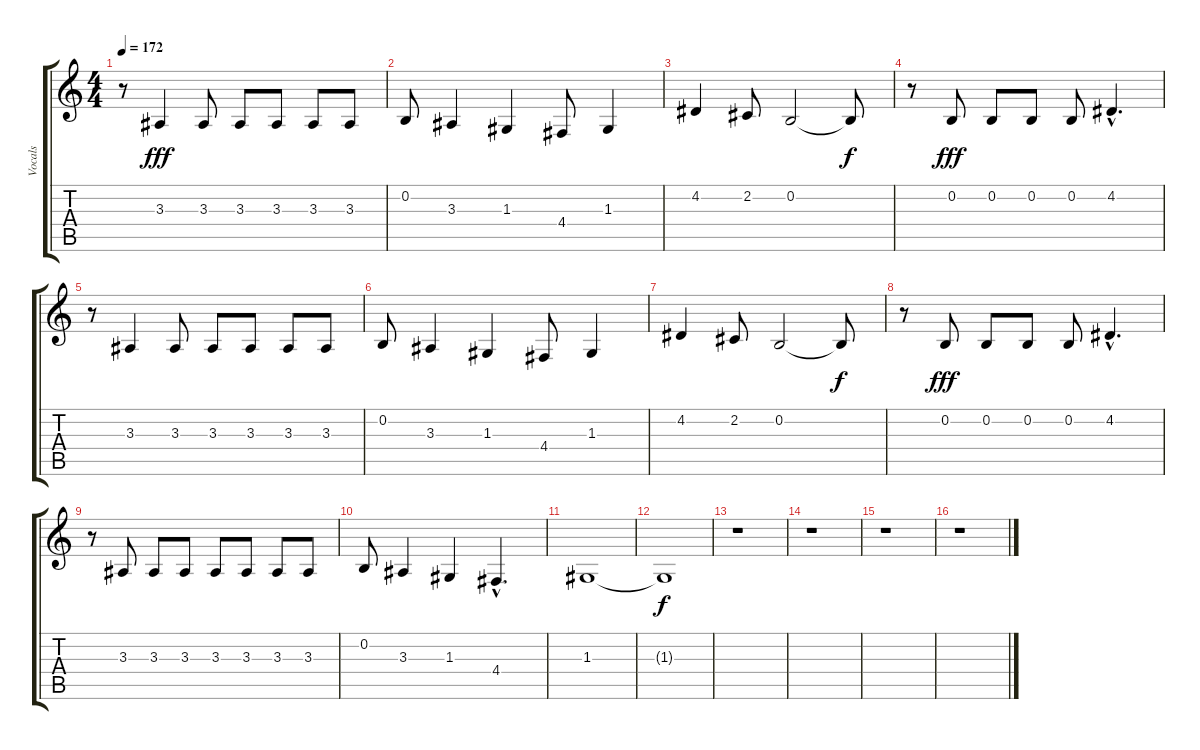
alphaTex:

\track ("Vocals" "Vocals") {instrument englishhorn}
\staff {score tabs}
\tuning (E4 B3 G3 D3 A2 E2) {hide}
\ts (4 4)
\tempo 172
\clef g2
\ks c
r.8{dy fff} 3.3.4 3.3.8 3.3.8 3.3.8 3.3.8 3.3.8 |
0.2.8 3.3.4 1.3.4 4.4.8 1.3.4 |
4.2.4 2.2.8 0.2.2 0.2{t}.8{dy f} |
r.8 0.2.8{dy fff} 0.2.8 0.2.8 0.2.8 4.2{hac}.4{d} |
r.8 3.3.4 3.3.8 3.3.8 3.3.8 3.3.8 3.3.8 |
0.2.8 3.3.4 1.3.4 4.4.8 1.3.4 |
4.2.4 2.2.8 0.2.2 0.2{t}.8{dy f} |
r.8 0.2.8{dy fff} 0.2.8 0.2.8 0.2.8 4.2{hac}.4{d} |
r.8 3.3.8 3.3.8 3.3.8 3.3.8 3.3.8 3.3.8 3.3.8 |
0.2.8 3.3.4 1.3.4 4.4{hac}.4{d} |
1.3.1 |
1.3{t}.1{dy f} |
r.1 |
r.1 |
r.1 |
r.1
